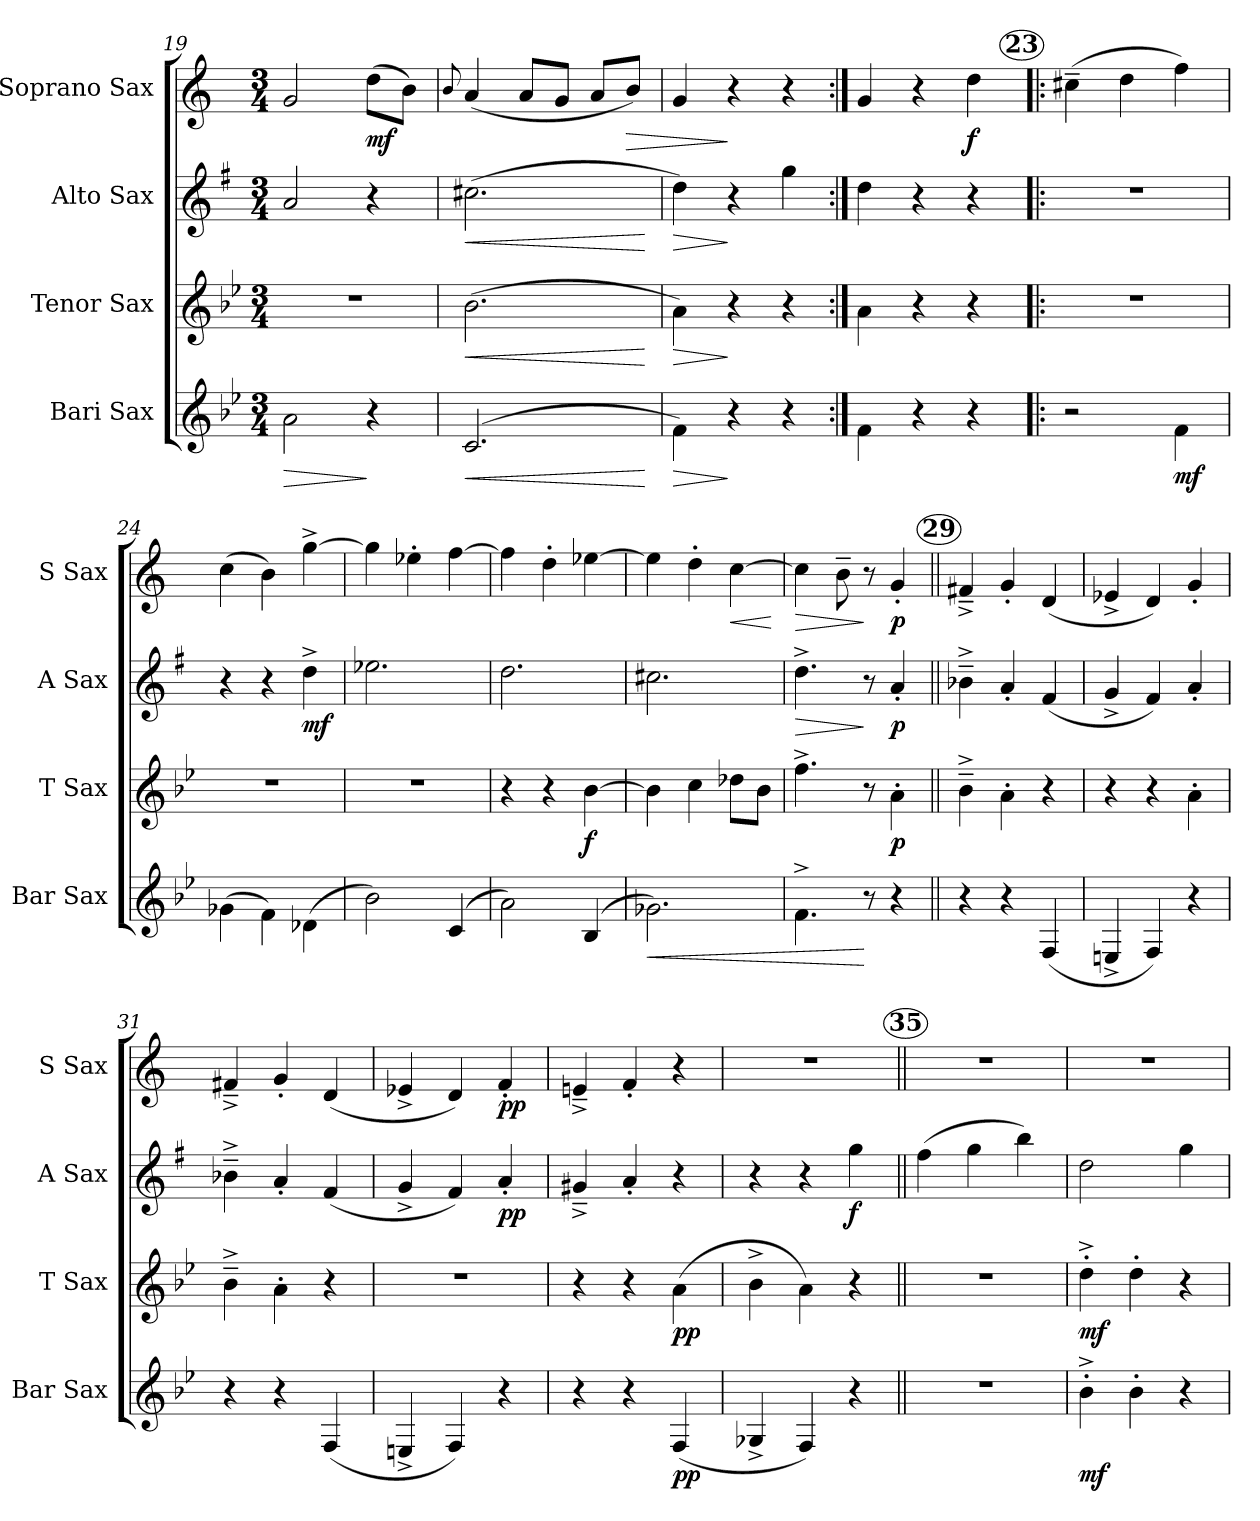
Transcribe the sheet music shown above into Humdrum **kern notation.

**kern	**dynam	**kern	**dynam	**kern	**dynam	**kern	**dynam
*part4	*part4	*part3	*part3	*part2	*part2	*part1	*part1
*staff4	*staff4	*staff3	*staff3	*staff2	*staff2	*staff1	*staff1
*I"Bari Sax	*	*I"Tenor Sax	*	*I"Alto Sax	*	*I"Soprano Sax	*
*I'Bar Sax	*	*I'T Sax	*	*I'A Sax	*	*I'S Sax	*
*clefG2	*	*clefG2	*	*clefG2	*	*clefG2	*
*ITrd12c21	*	*ITrd8c14	*	*ITrd5c9	*	*ITrd1c2	*
*k[b-e-]	*	*k[b-e-]	*	*k[b-e-]	*	*k[b-e-]	*
*B-:	*	*B-:	*	*B-:	*	*B-:	*
*M3/4	*	*M3/4	*	*M3/4	*	*M3/4	*
=19	=19	=19	=19	=19	=19	=19	=19
!	!LO:HP:b	!	!	!	!	!	!
2A\	>	2.r	.	2c/	.	2f/	.
!	!	!	!	!	!	!	!LO:DY:b
4r	]	.	.	4r	.	(>8cc\L	mf
.	.	.	.	.	.	8a\J)	.
=20	=20	=20	=20	=20	=20	=20	=20
.	.	.	.	.	.	8qqa/	.
!	!LO:HP:b	!	!LO:HP:b	!	!LO:HP:b	!	!
(2.C/	<	(>2.B-\	<	(>2.en\	<	(<4g/	.
.	.	.	.	.	.	8g/L	.
.	.	.	.	.	.	8f/J	.
.	.	.	.	.	.	8g/L	.
!	!	!	!	!	!	!	!LO:HP:b
.	.	.	.	.	.	8a/J)	>
.	[	.	[	.	[	.	.
=21	=21	=21	=21	=21	=21	=21	=21
!	!LO:HP:b	!	!LO:HP:b	!	!LO:HP:b	!	!
4F\)	>	4A\)	>	4f\)	>	4f/	.
4r	]	4r	]	4r	]	4r	]
4r	.	4r	.	4b-\	.	4r	.
=22:|!	=22:|!	=22:|!	=22:|!	=22:|!	=22:|!	=22:|!	=22:|!
4F\	.	4A\	.	4f\	.	4f/	.
4r	.	4r	.	4r	.	4r	.
!	!	!	!	!	!	!	!LO:DY:b
4r	.	4r	.	4r	.	4cc\	f
!!LO:PB:g=z
!!LO:REH:place=s1:a:B:enc=circle:fs=9.8:t=23
=23!|:	=23!|:	=23!|:	=23!|:	=23!|:	=23!|:	=23!|:	=23!|:
2r	.	2.r	.	2.r	.	(>4bn~>\	.
.	.	.	.	.	.	4cc\	.
!	!LO:DY:b	!	!	!	!	!	!
4F\	mf	.	.	.	.	4ee-\)	.
=24	=24	=24	=24	=24	=24	=24	=24
(>4G-X\	.	2.r	.	4r	.	(>4b-i\	.
4F\)	.	.	.	4r	.	4a\)	.
!	!	!	!	!	!LO:DY:b	!	!
(>4D-X\	.	.	.	4f^>\	mf	[4ff^>\	.
=25	=25	=25	=25	=25	=25	=25	=25
2B-\)	.	2.r	.	2.g-X\	.	4ff\]	.
.	.	.	.	.	.	4dd-X'>\	.
(4C/	.	.	.	.	.	[4ee-\	.
=26	=26	=26	=26	=26	=26	=26	=26
2A\)	.	4r	.	2.f\	.	4ee-\]	.
.	.	4r	.	.	.	4cc'>\	.
!	!	!	!LO:DY:b	!	!	!	!
(4BB-/	.	[4B-\	f	.	.	[4dd-X\	.
=27	=27	=27	=27	=27	=27	=27	=27
!	!LO:HP:b	!	!	!	!	!	!
2.G-X\)	<	4B-\]	.	2.en\	.	4dd-\]	.
.	.	4c\	.	.	.	4cc'>\	.
!	!	!	!	!	!	!	!LO:HP:b
.	.	8d-X\L	.	.	.	[4b-\	<
.	.	8B-\J	.	.	.	.	.
.	.	.	.	.	.	.	[
=28	=28	=28	=28	=28	=28	=28	=28
!	!	!	!	!	!LO:HP:b	!	!LO:HP:b
4.F^>\	.	4.f^>\	.	4.f^>\	>	4b-\]	>
.	.	.	.	.	.	8a~>\	.
8r	[	8r	.	8r	]	8r	]
!	!	!	!LO:DY:b	!	!LO:DY:b	!	!LO:DY:b
4r	.	4A'>\	p	4c'</	p	4f'</	p
!!LO:REH:place=s1:a:B:enc=circle:fs=9.8:t=29
=29||	=29||	=29||	=29||	=29||	=29||	=29||	=29||
4r	.	4B-^>~>\	.	4d-X^>~>\	.	4en^<~</	.
4r	.	4A'>\	.	4c'</	.	4f'</	.
(<4FF/	.	4r	.	(<4A/	.	(<4c/	.
=30	=30	=30	=30	=30	=30	=30	=30
4EEn^</	.	4r	.	4B-^</	.	4d-X^</	.
4FF/)	.	4r	.	4A/)	.	4c/)	.
4r	.	4A'>\	.	4c'</	.	4f'</	.
=31	=31	=31	=31	=31	=31	=31	=31
4r	.	4B-^>~>\	.	4d-X^>~>\	.	4en^<~</	.
4r	.	4A'>\	.	4c'</	.	4f'</	.
(<4FF/	.	4r	.	(<4A/	.	(<4c/	.
=32	=32	=32	=32	=32	=32	=32	=32
4EEn^</	.	2.r	.	4B-^</	.	4d-X^</	.
4FF/)	.	.	.	4A/)	.	4c/)	.
!	!	!	!	!	!LO:DY:b	!	!LO:DY:b
4r	.	.	.	4c'</	pp	4e-i'</	pp
=33	=33	=33	=33	=33	=33	=33	=33
4r	.	4r	.	4Bn^<~</	.	4dn^<~</	.
4r	.	4r	.	4c'</	.	4e-'</	.
!	!LO:DY:b	!	!LO:DY:b	!	!	!	!
(<4FF/	pp	(>4A\	pp	4r	.	4r	.
=34	=34	=34	=34	=34	=34	=34	=34
4GG-X^</	.	4B-^>\	.	4r	.	2.r	.
4FF/)	.	4A\)	.	4r	.	.	.
!	!	!	!	!	!LO:DY:b	!	!
4r	.	4r	.	4b-\	f	.	.
!!LO:LB:g=z
!!LO:REH:place=s1:a:B:enc=circle:fs=9.8:t=35
=35||	=35||	=35||	=35||	=35||	=35||	=35||	=35||
2.r	.	2.r	.	(>4a\	.	2.r	.
.	.	.	.	4b-\	.	.	.
.	.	.	.	4dd\)	.	.	.
=36	=36	=36	=36	=36	=36	=36	=36
!	!LO:DY:b	!	!LO:DY:b	!	!	!	!
4B-^>'>\	mf	4d^>'>\	mf	2f\	.	2.r	.
4B-'>\	.	4d'>\	.	.	.	.	.
4r	.	4r	.	4b-\	.	.	.
=	=	=	=	=	=	=	=
*-	*-	*-	*-	*-	*-	*-	*-
